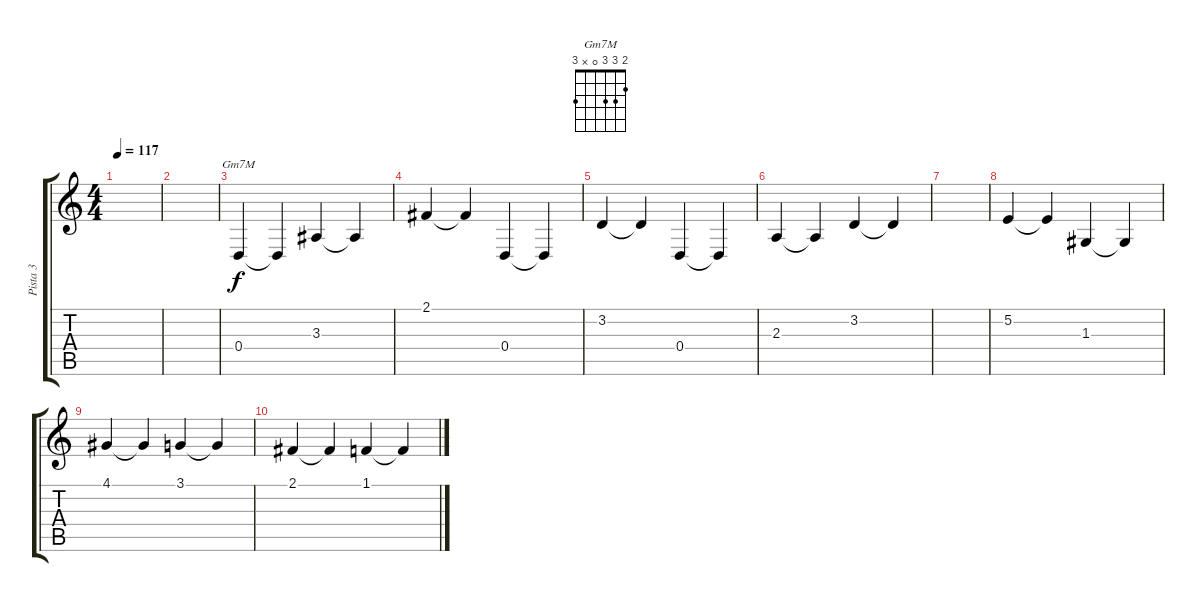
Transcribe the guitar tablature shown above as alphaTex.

\track ("Pista 3" "Pista 3") {instrument oboe}
\staff {score tabs}
\tuning (E4 B3 G3 D3 A2 E2) {hide}
\chord ("Gm7M" 2 3 3 0 x 3)
\ts (4 4)
\tempo 117
\clef g2
\ks c
|
|
0.4.4{ch "Gm7M"} 0.4{t}.4 3.3.4 3.3{t}.4 |
2.1.4 2.1{t}.4 0.4.4 0.4{t}.4 |
3.2.4 3.2{t}.4 0.4.4 0.4{t}.4 |
2.3.4 2.3{t}.4 3.2.4 3.2{t}.4 |
|
5.2.4 5.2{t}.4 1.3.4 1.3{t}.4 |
4.1.4 4.1{t}.4 3.1.4 3.1{t}.4 |
2.1.4{dy f} 2.1{t}.4 1.1.4 1.1{t}.4
